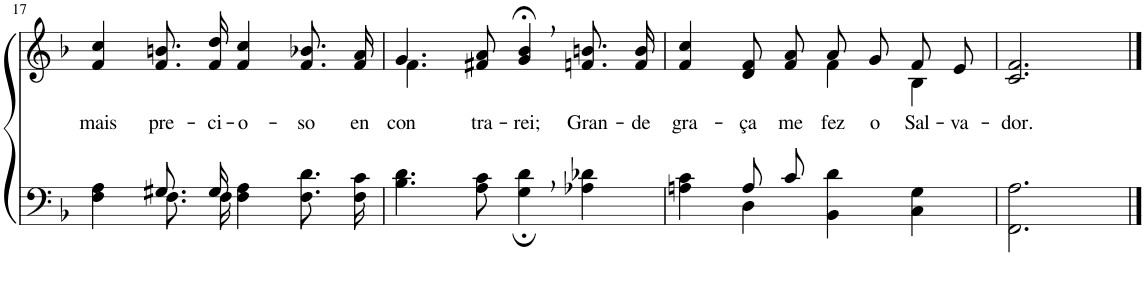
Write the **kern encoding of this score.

**kern	**kern	**text
*part2	*part1	*part1
*staff2	*staff1	*staff1
*I"Parte III e IV	*I"Parte I e II	*
!!LO:PB:g=z
*clefF4	*clefG2	*
*k[b-]	*k[b-]	*
*M4/4	*M4/4	*
=17	=17	=17
*^	*	*
!	!	!	!LO:LY:b
4F\ 4A\	4ryy	4f/ 4cc/	mais
!	!	!	!LO:LY:b
8.F\L	8.G#X/L	8.f/ 8.bn/L	pre-
!	!	!	!LO:LY:b
16F\Jk	16G#/Jk	16f/ 16dd/Jk	-ci-
!	!	!	!LO:LY:b
4F\ 4A\	2ryy	4f/ 4cc/	-o-
!	!	!	!LO:LY:b
8.F\ 8.d\L	.	8.f/ 8.b-X/L	-so
!	!	!	!LO:LY:b
16F\ 16c\Jk	.	16f/ 16a/Jk	en-
*v	*v	*	*
=18	=18	=18
*	*^	*
!	!	!	!LO:LY:b
4.B-\ 4.d\	4.g/	4.f\	-con-
!	!	!	!LO:LY:b
8A\ 8c\	8f#X/ 8a/	2ryy	-tra-
!	!	!	!LO:LY:b
4G\;, 4d\;,	4g/;<, 4b-/;<,	.	-rei;
!	!	!	!LO:LY:b
4A-X\ 4d-X\	8.fn/ 8.bn/L	.	Gran-
.	.	8ryy	.
!	!	!	!LO:LY:b
.	16f/ 16b/Jk	.	-de
=19	=19	=19	=19
*^	*	*	*
!	!	!	!	!LO:LY:b
4ryy	4An\ 4c\	4f/ 4cc/	2ryy	gra-
!	!	!	!	!LO:LY:b
8A/L	4D\	8d/ 8f/L	.	-ça
!	!	!	!	!LO:LY:b
8c/J	.	8f/ 8a/J	.	me
!	!	!	!	!LO:LY:b
2ryy	4BB-\ 4d\	8a/L	4f\	fez
!	!	!	!	!LO:LY:b
.	.	8g/J	.	o
!	!	!	!	!LO:LY:b
.	4C\ 4G\	8f/L	4B-\	Sal-
!	!	!	!	!LO:LY:b
.	.	8e/J	.	-va-
*v	*v	*	*	*
*	*v	*v	*
=20	=20	=20
!	!	!LO:LY:b
2.FF\ 2.A\	2.c/ 2.f/	-dor.
==	==	==
*-	*-	*-
